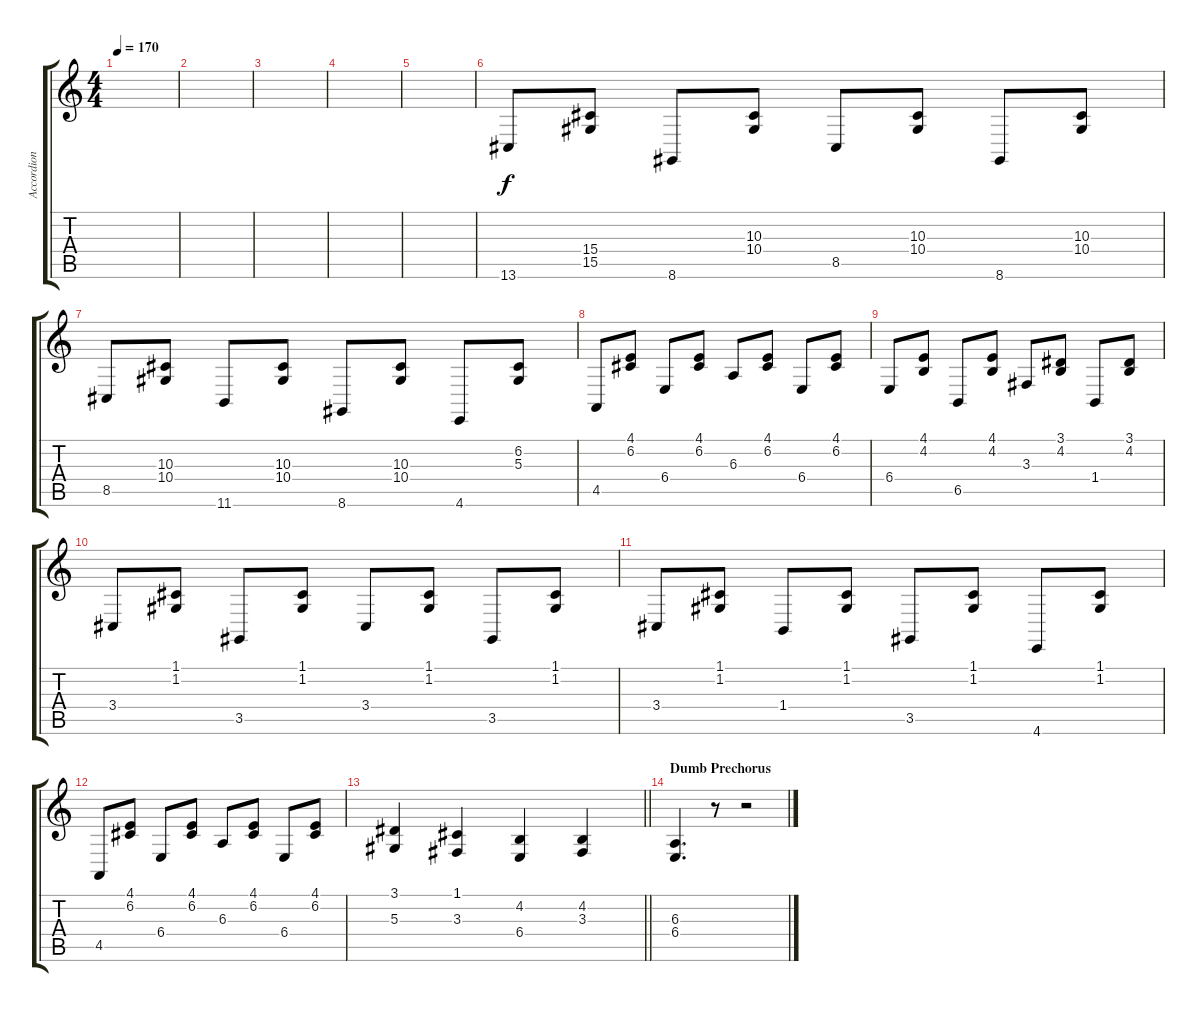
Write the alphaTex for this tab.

\track ("Accordion" "Accordion") {instrument accordion}
\staff {score tabs}
\tuning (C4 G3 Eb3 Bb2 F2 C2) {hide}
\ts (4 4)
\tempo 170
\clef g2
\ks c
|
|
|
|
|
13.6.8 (15.4 15.5).8 8.6.8 (10.3 10.4).8 8.5.8 (10.3 10.4).8 8.6.8 (10.3 10.4).8 |
8.5.8 (10.3 10.4).8 11.6.8 (10.3 10.4).8 8.6.8 (10.3 10.4).8 4.6.8 (6.2 5.3).8 |
4.5.8 (4.1 6.2).8 6.4.8 (4.1 6.2).8 6.3.8 (4.1 6.2).8 6.4.8 (4.1 6.2).8 |
6.4.8 (4.1 4.2).8 6.5.8 (4.1 4.2).8 3.3.8 (3.1 4.2).8 1.4.8 (3.1 4.2).8 |
3.4.8 (1.1 1.2).8 3.5.8 (1.1 1.2).8 3.4.8 (1.1 1.2).8 3.5.8 (1.1 1.2).8 |
3.4.8 (1.1 1.2).8 1.4.8 (1.1 1.2).8 3.5.8 (1.1 1.2).8 4.6.8 (1.1 1.2).8 |
4.5.8 (4.1 6.2).8 6.4.8 (4.1 6.2).8 6.3.8 (4.1 6.2).8 6.4.8 (4.1 6.2).8 |
\barLineRight lightlight
(3.1 5.3).4 (1.1 3.3).4 (4.2 6.4).4 (4.2 3.3).4 |
\section ("" "Dumb Prechorus")
(6.3 6.4).4{d} r.8 r.2
